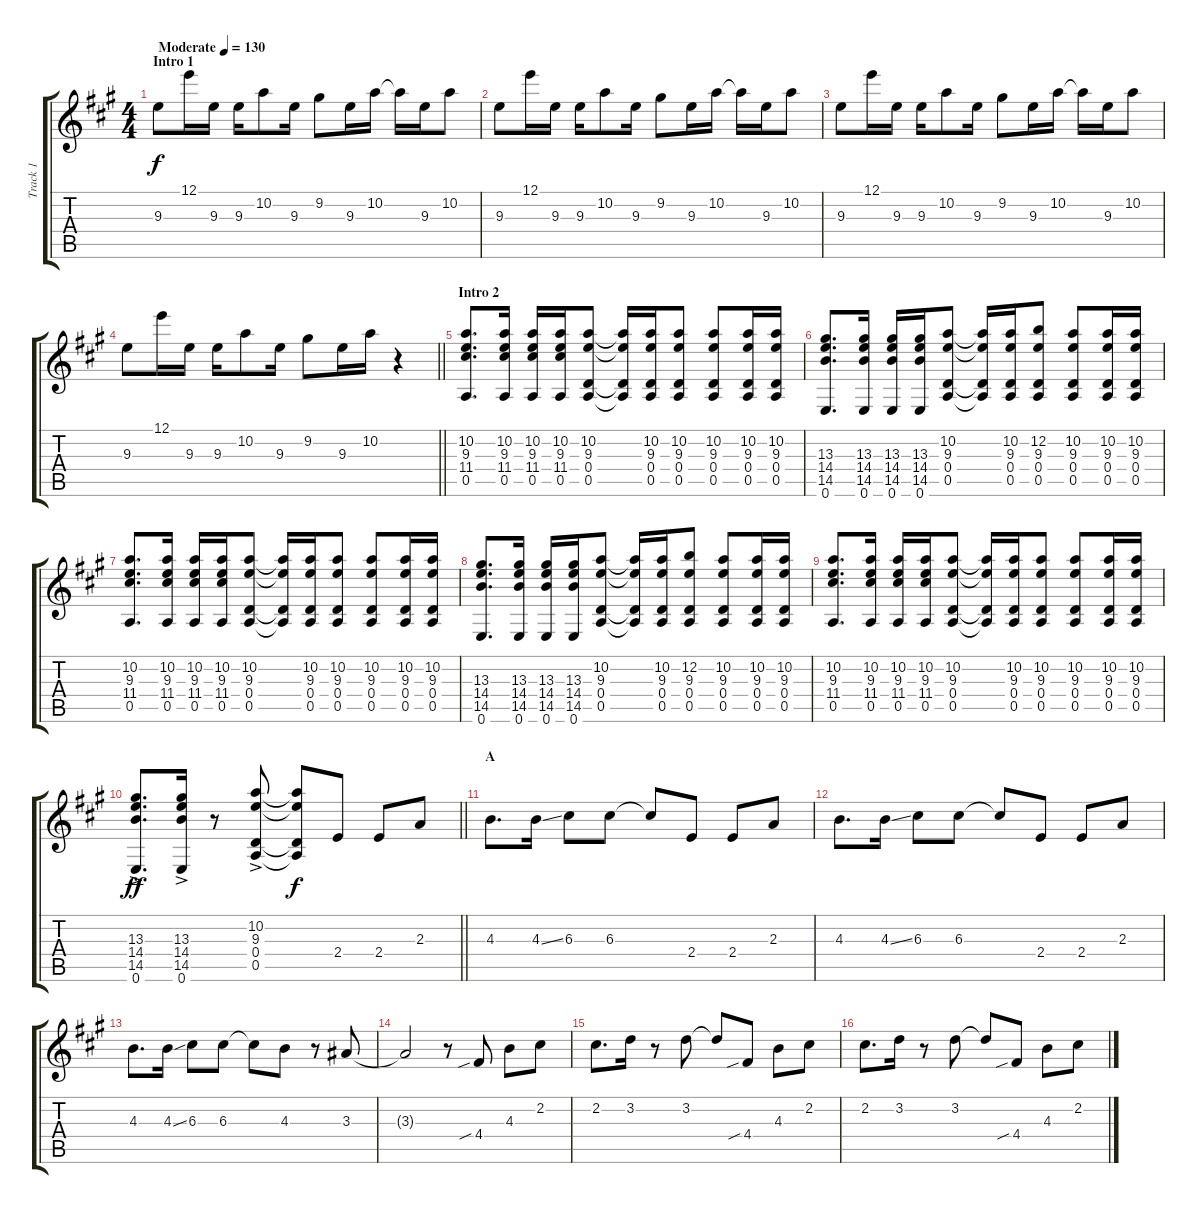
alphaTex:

\track ("Track 1" "Track 1") {instrument acousticguitarsteel}
\staff {score tabs}
\tuning (E4 B3 G3 D3 A2 E2) {hide}
\ts (4 4)
\section ("" "Intro 1")
\tempo (130 "Moderate")
\clef g2
\ks a
9.3.8{dy f instrument acousticguitarsteel} 12.1.16 9.3.16 9.3.16 10.2.8 9.3.16 9.2.8 9.3.16 10.2.16 10.2{t}.16 9.3.16 10.2.8 |
9.3.8 12.1.16 9.3.16 9.3.16 10.2.8 9.3.16 9.2.8 9.3.16 10.2.16 10.2{t}.16 9.3.16 10.2.8 |
9.3.8 12.1.16 9.3.16 9.3.16 10.2.8 9.3.16 9.2.8 9.3.16 10.2.16 10.2{t}.16 9.3.16 10.2.8 |
\barLineRight lightlight
9.3.8 12.1.16 9.3.16 9.3.16 10.2.8 9.3.16 9.2.8 9.3.16 10.2.16 r.4 |
\section ("" "Intro 2")
(10.2 9.3 11.4 0.5).8{d} (10.2 9.3 11.4 0.5).16 (10.2 9.3 11.4 0.5).16 (10.2 9.3 11.4 0.5).16 (10.2 9.3 0.4 0.5).8 (10.2{t} 9.3{t} 0.4{t} 0.5{t}).16 (10.2 9.3 0.4 0.5).16 (10.2 9.3 0.4 0.5).8 (10.2 9.3 0.4 0.5).8 (10.2 9.3 0.4 0.5).16 (10.2 9.3 0.4 0.5).16 |
(13.3 14.4 14.5 0.6).8{d} (13.3 14.4 14.5 0.6).16 (13.3 14.4 14.5 0.6).16 (13.3 14.4 14.5 0.6).16 (10.2 9.3 0.4 0.5).8 (10.2{t} 9.3{t} 0.4{t} 0.5{t}).16 (10.2 9.3 0.4 0.5).16 (12.2 9.3 0.4 0.5).8 (10.2 9.3 0.4 0.5).8 (10.2 9.3 0.4 0.5).16 (10.2 9.3 0.4 0.5).16 |
(10.2 9.3 11.4 0.5).8{d} (10.2 9.3 11.4 0.5).16 (10.2 9.3 11.4 0.5).16 (10.2 9.3 11.4 0.5).16 (10.2 9.3 0.4 0.5).8 (10.2{t} 9.3{t} 0.4{t} 0.5{t}).16 (10.2 9.3 0.4 0.5).16 (10.2 9.3 0.4 0.5).8 (10.2 9.3 0.4 0.5).8 (10.2 9.3 0.4 0.5).16 (10.2 9.3 0.4 0.5).16 |
(13.3 14.4 14.5 0.6).8{d} (13.3 14.4 14.5 0.6).16 (13.3 14.4 14.5 0.6).16 (13.3 14.4 14.5 0.6).16 (10.2 9.3 0.4 0.5).8 (10.2{t} 9.3{t} 0.4{t} 0.5{t}).16 (10.2 9.3 0.4 0.5).16 (12.2 9.3 0.4 0.5).8 (10.2 9.3 0.4 0.5).8 (10.2 9.3 0.4 0.5).16 (10.2 9.3 0.4 0.5).16 |
(10.2 9.3 11.4 0.5).8{d} (10.2 9.3 11.4 0.5).16 (10.2 9.3 11.4 0.5).16 (10.2 9.3 11.4 0.5).16 (10.2 9.3 0.4 0.5).8 (10.2{t} 9.3{t} 0.4{t} 0.5{t}).16 (10.2 9.3 0.4 0.5).16 (10.2 9.3 0.4 0.5).8 (10.2 9.3 0.4 0.5).8 (10.2 9.3 0.4 0.5).16 (10.2 9.3 0.4 0.5).16 |
\barLineRight lightlight
(13.3{ac} 14.4{ac} 14.5{ac} 0.6{ac}).8{d dy ff} (13.3{ac} 14.4{ac} 14.5{ac} 0.6{ac}).16 r.8 (10.2{ac} 9.3{ac} 0.4{ac} 0.5{ac}).8 (10.2{t} 9.3{t} 0.4{t} 0.5{t}).8{dy f} 2.4.8 2.4.8 2.3.8 |
\section ("" "A")
4.3.8{d} 4.3{ss}.16 6.3.8 6.3.8 6.3{t}.8 2.4.8 2.4.8 2.3.8 |
4.3.8{d} 4.3{ss}.16 6.3.8 6.3.8 6.3{t}.8 2.4.8 2.4.8 2.3.8 |
4.3.8{d} 4.3{ss}.16 6.3.8 6.3.8 6.3{t}.8 4.3.8 r.8 3.3.8 |
3.3{t}.2 r.8 4.4{sib}.8 4.3.8 2.2.8 |
2.2.8{d} 3.2.16 r.8 3.2.8 3.2{t}.8 4.4{sib}.8 4.3.8 2.2.8 |
2.2.8{d} 3.2.16 r.8 3.2.8 3.2{t}.8 4.4{sib}.8 4.3.8 2.2.8
